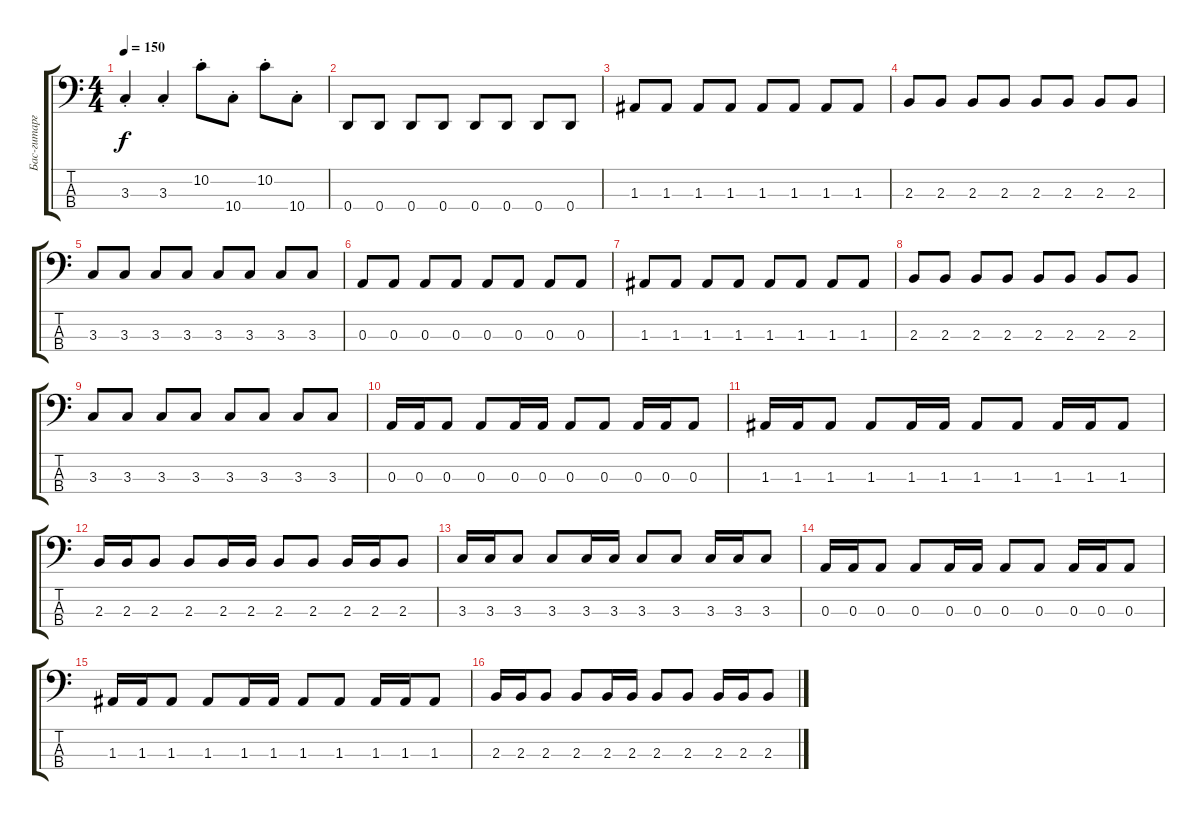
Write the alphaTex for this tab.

\track ("Бас-гитарга" "Бас-гитарг") {instrument electricbasspick}
\staff {score tabs}
\tuning (G2 D2 A1 D1) {hide}
\ts (4 4)
\tempo 150
\clef f4
\ks c
3.3{st}.4{dy f} 3.3{st}.4 10.2{st}.8 10.4{st}.8 10.2{st}.8 10.4{st}.8 |
0.4.8 0.4.8 0.4.8 0.4.8 0.4.8 0.4.8 0.4.8 0.4.8 |
1.3.8 1.3.8 1.3.8 1.3.8 1.3.8 1.3.8 1.3.8 1.3.8 |
2.3.8 2.3.8 2.3.8 2.3.8 2.3.8 2.3.8 2.3.8 2.3.8 |
3.3.8 3.3.8 3.3.8 3.3.8 3.3.8 3.3.8 3.3.8 3.3.8 |
0.3.8 0.3.8 0.3.8 0.3.8 0.3.8 0.3.8 0.3.8 0.3.8 |
1.3.8 1.3.8 1.3.8 1.3.8 1.3.8 1.3.8 1.3.8 1.3.8 |
2.3.8 2.3.8 2.3.8 2.3.8 2.3.8 2.3.8 2.3.8 2.3.8 |
3.3.8 3.3.8 3.3.8 3.3.8 3.3.8 3.3.8 3.3.8 3.3.8 |
0.3.16 0.3.16 0.3.8 0.3.8 0.3.16 0.3.16 0.3.8 0.3.8 0.3.16 0.3.16 0.3.8 |
1.3.16 1.3.16 1.3.8 1.3.8 1.3.16 1.3.16 1.3.8 1.3.8 1.3.16 1.3.16 1.3.8 |
2.3.16 2.3.16 2.3.8 2.3.8 2.3.16 2.3.16 2.3.8 2.3.8 2.3.16 2.3.16 2.3.8 |
3.3.16 3.3.16 3.3.8 3.3.8 3.3.16 3.3.16 3.3.8 3.3.8 3.3.16 3.3.16 3.3.8 |
0.3.16 0.3.16 0.3.8 0.3.8 0.3.16 0.3.16 0.3.8 0.3.8 0.3.16 0.3.16 0.3.8 |
1.3.16 1.3.16 1.3.8 1.3.8 1.3.16 1.3.16 1.3.8 1.3.8 1.3.16 1.3.16 1.3.8 |
2.3.16 2.3.16 2.3.8 2.3.8 2.3.16 2.3.16 2.3.8 2.3.8 2.3.16 2.3.16 2.3.8
